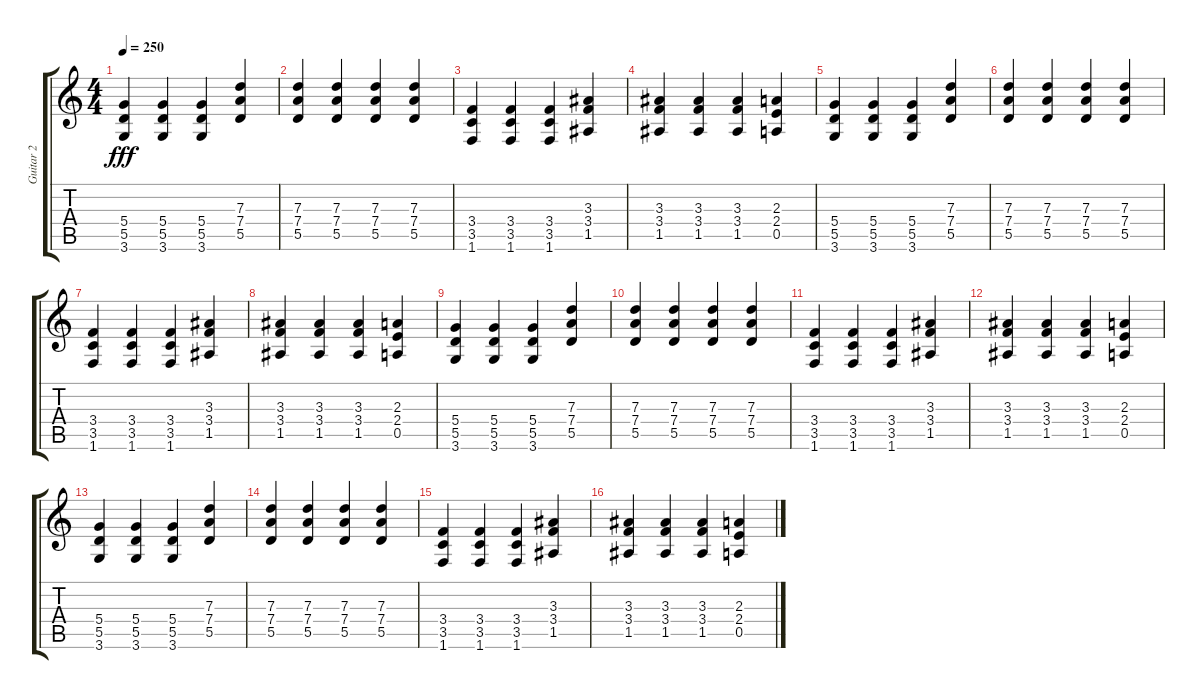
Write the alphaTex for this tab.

\track ("Guitar 2" "Guitar 2") {instrument overdrivenguitar}
\staff {score tabs}
\tuning (E4 B3 G3 D3 A2 E2) {hide}
\ts (4 4)
\tempo 250
\clef g2
\ks c
(5.4 5.5 3.6).4{dy fff} (5.4 5.5 3.6).4 (5.4 5.5 3.6).4 (7.3 7.4 5.5).4 |
(7.3 7.4 5.5).4 (7.3 7.4 5.5).4 (7.3 7.4 5.5).4 (7.3 7.4 5.5).4 |
(3.4 3.5 1.6).4 (3.4 3.5 1.6).4 (3.4 3.5 1.6).4 (3.3 3.4 1.5).4 |
(3.3 3.4 1.5).4 (3.3 3.4 1.5).4 (3.3 3.4 1.5).4 (2.3 2.4 0.5).4 |
(5.4 5.5 3.6).4 (5.4 5.5 3.6).4 (5.4 5.5 3.6).4 (7.3 7.4 5.5).4 |
(7.3 7.4 5.5).4 (7.3 7.4 5.5).4 (7.3 7.4 5.5).4 (7.3 7.4 5.5).4 |
(3.4 3.5 1.6).4 (3.4 3.5 1.6).4 (3.4 3.5 1.6).4 (3.3 3.4 1.5).4 |
(3.3 3.4 1.5).4 (3.3 3.4 1.5).4 (3.3 3.4 1.5).4 (2.3 2.4 0.5).4 |
(5.4 5.5 3.6).4 (5.4 5.5 3.6).4 (5.4 5.5 3.6).4 (7.3 7.4 5.5).4 |
(7.3 7.4 5.5).4 (7.3 7.4 5.5).4 (7.3 7.4 5.5).4 (7.3 7.4 5.5).4 |
(3.4 3.5 1.6).4 (3.4 3.5 1.6).4 (3.4 3.5 1.6).4 (3.3 3.4 1.5).4 |
(3.3 3.4 1.5).4 (3.3 3.4 1.5).4 (3.3 3.4 1.5).4 (2.3 2.4 0.5).4 |
(5.4 5.5 3.6).4 (5.4 5.5 3.6).4 (5.4 5.5 3.6).4 (7.3 7.4 5.5).4 |
(7.3 7.4 5.5).4 (7.3 7.4 5.5).4 (7.3 7.4 5.5).4 (7.3 7.4 5.5).4 |
(3.4 3.5 1.6).4 (3.4 3.5 1.6).4 (3.4 3.5 1.6).4 (3.3 3.4 1.5).4 |
(3.3 3.4 1.5).4 (3.3 3.4 1.5).4 (3.3 3.4 1.5).4 (2.3 2.4 0.5).4
